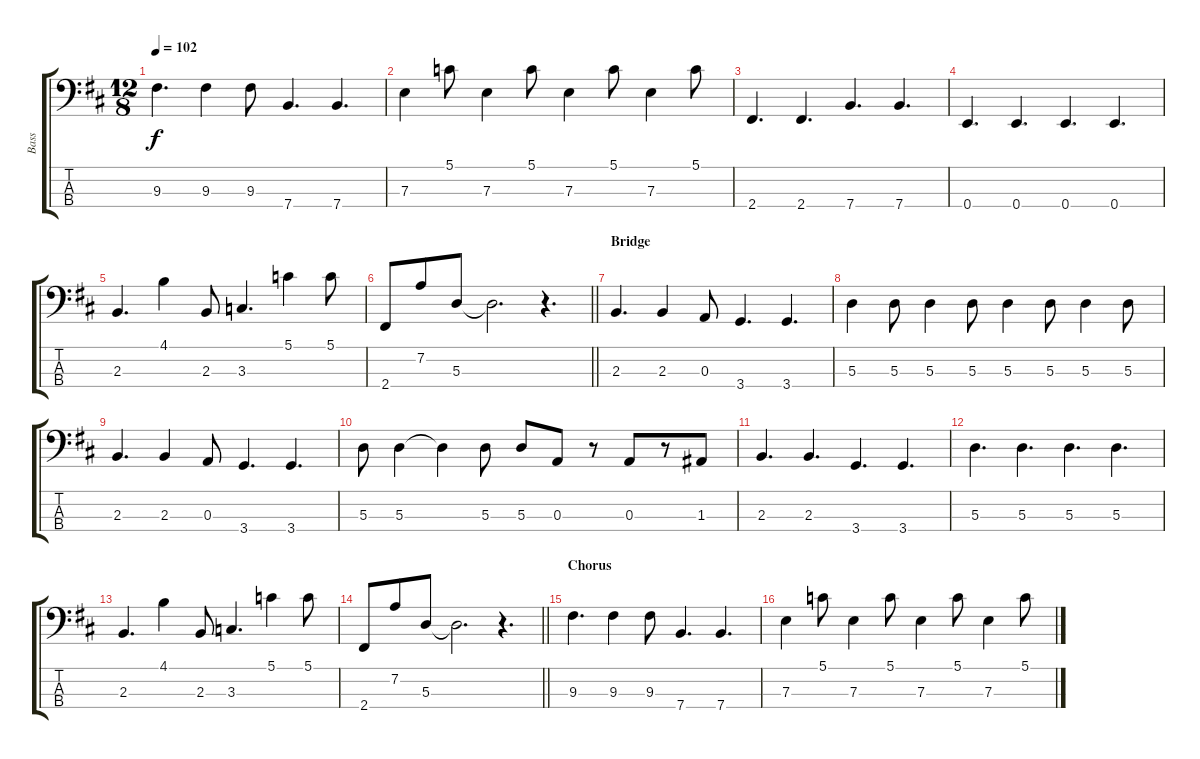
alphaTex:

\track ("Bass" "Bass") {instrument electricbassfinger}
\staff {score tabs}
\tuning (G2 D2 A1 E1) {hide}
\ts (12 8)
\tempo 102
\clef f4
\ks d
9.3.4{d dy f} 9.3.4 9.3.8 7.4.4{d} 7.4.4{d} |
7.3.4 5.1.8 7.3.4 5.1.8 7.3.4 5.1.8 7.3.4 5.1.8 |
2.4.4{d} 2.4.4{d} 7.4.4{d} 7.4.4{d} |
0.4.4{d} 0.4.4{d} 0.4.4{d} 0.4.4{d} |
2.3.4{d} 4.1.4 2.3.8 3.3.4{d} 5.1.4 5.1.8 |
\barLineRight lightlight
2.4.8 7.2.8 5.3.8 5.3{t}.2{d} r.4{d} |
\section ("" "Bridge")
2.3.4{d} 2.3.4 0.3.8 3.4.4{d} 3.4.4{d} |
5.3.4 5.3.8 5.3.4 5.3.8 5.3.4 5.3.8 5.3.4 5.3.8 |
2.3.4{d} 2.3.4 0.3.8 3.4.4{d} 3.4.4{d} |
5.3.8 5.3.4 5.3{t}.4 5.3.8 5.3.8 0.3.8 r.8 0.3.8 r.8 1.3.8 |
2.3.4{d} 2.3.4{d} 3.4.4{d} 3.4.4{d} |
5.3.4{d} 5.3.4{d} 5.3.4{d} 5.3.4{d} |
2.3.4{d} 4.1.4 2.3.8 3.3.4{d} 5.1.4 5.1.8 |
\barLineRight lightlight
2.4.8 7.2.8 5.3.8 5.3{t}.2{d} r.4{d} |
\section ("" "Chorus")
9.3.4{d} 9.3.4 9.3.8 7.4.4{d} 7.4.4{d} |
7.3.4 5.1.8 7.3.4 5.1.8 7.3.4 5.1.8 7.3.4 5.1.8
